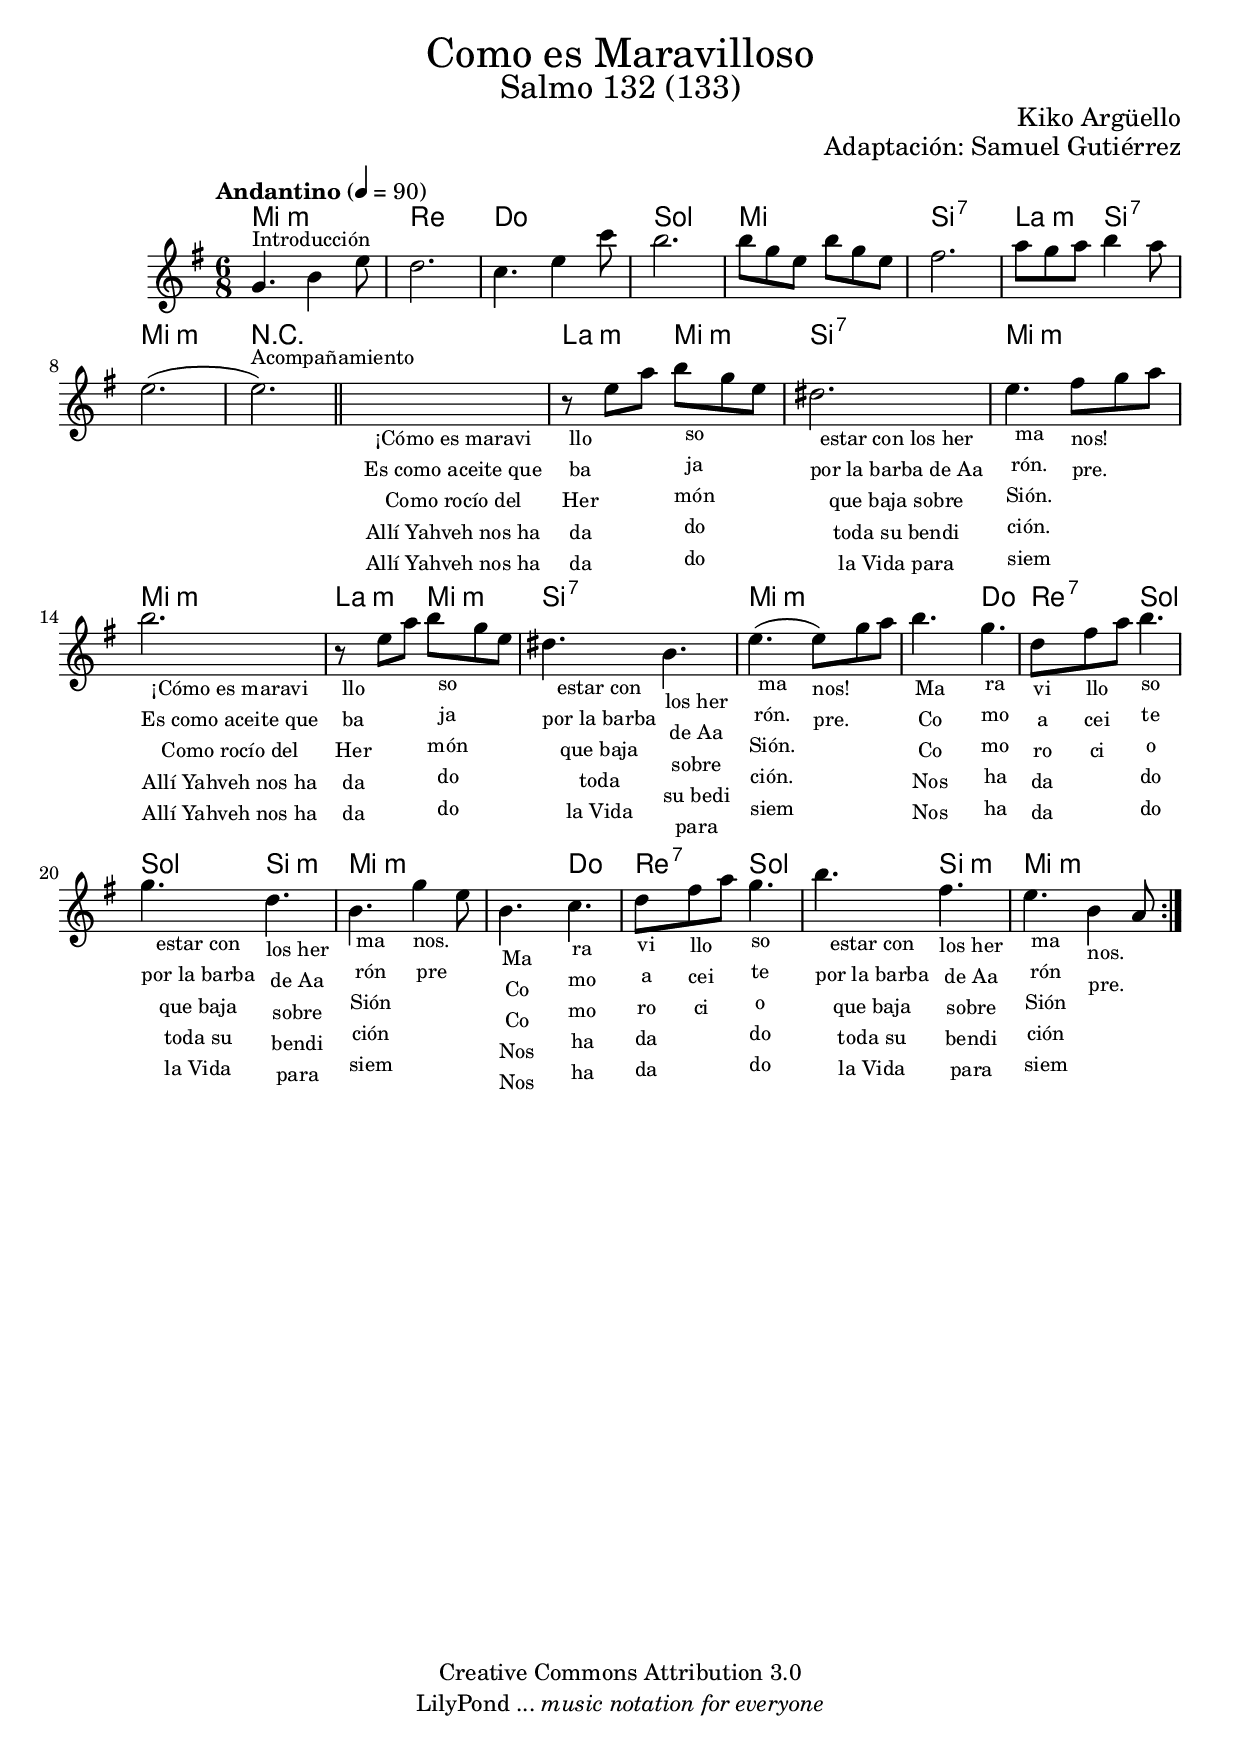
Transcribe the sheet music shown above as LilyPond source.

% Created on Mon Aug 29 16:03:40 CST 2011
% by serach.sam@

\version "2.16.1"
%#(set-global-staff-size 18)

\markup { \fill-line { \center-column { \fontsize #5 "Como es Maravilloso" \fontsize #3 "Salmo 132 (133)" } } }
\markup { \fill-line { \smallCaps "" \center-column { \fontsize #1 "Kiko Argüello" } } }
\markup { \fill-line { " " \center-column { \fontsize #1 "Adaptación: Samuel Gutiérrez" } } }

\header {
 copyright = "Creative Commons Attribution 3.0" 
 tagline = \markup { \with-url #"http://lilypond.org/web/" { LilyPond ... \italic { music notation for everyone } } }
 breakbefore = ##t
}

global = {
  \key e \minor
  \time 6/8
  \tempo "Andantino" 4=90
  s2.*9
  \bar "||"
  s2.*16
  \bar ":|"
}

flute = \relative c'' {
  \set Staff.midiInstrument = "flute"
  \compressFullBarRests
  \dynamicUp
  % Music follows here.
  g4.^\markup { \small Introducción } b4 e8 |
  d2. |
  c4. e4 c'8 |
  b2. |
  b8 g8 e8 b'8 g8 e8 |
  fis2. |
  a8 g8 a8  b4 a8 |
  e2.( |
  e2.^\markup { \small Acompañamiento }) |
  \textLengthOn
  s2._\markup \center-column { 
    \small "¡Cómo es maravi" 
    \small "Es como aceite que"
    \small "Como rocío del"
    \small "Allí Yahveh nos ha"
    \small "Allí Yahveh nos ha"
  } |
  r8_\markup \center-column { 
    \small "llo"
    \small "ba"
    \small "Her"
    \small "da"
    \small "da"
  } 
  e8 a8 b8_\markup \center-column { 
    \small "so"
    \small "ja"
    \small "món"
    \small "do"
    \small "do" 
  } g8 e8 |
  dis2._\markup \center-column { 
    \small "estar con los her"
    \small "por la barba de Aa"
    \small "que baja sobre"
    \small "toda su bendi"
    \small "la Vida para"
  } |
  e4._\markup \center-column { 
    \small "ma"
    \small "rón."
    \small "Sión."
    \small "ción."
    \small "siem" 
  } 
  fis8_\markup \center-column { 
    \small "nos!"
    \small ""
    \small ""
    \small ""
    \small "pre." 
  } g8 a8 |
  b2._\markup \center-column { 
    \small "¡Cómo es maravi"
    \small "Es como aceite que"
    \small "Como rocío del"
    \small "Allí Yahveh nos ha"
    \small "Allí Yahveh nos ha"
  } |
  r8_\markup \center-column { 
    \small "llo"
    \small "ba"
    \small "Her"
    \small "da"
    \small "da"
  } 
  e,8 a8 b8_\markup \center-column { 
    \small "so"
    \small "ja"
    \small "món"
    \small "do"
    \small "do" } g8 e8 |
  dis4._\markup \center-column { 
    \small "estar con"
    \small "por la barba"
    \small "que baja"
    \small "toda"
    \small "la Vida" 
  } 
  b4._\markup \center-column { 
    \small "los her" 
    \small "de Aa"
    \small "sobre"
    \small "su bedi"
    \small "para" 
  } |
  e4._\markup \center-column { 
    \small "ma"
    \small "rón."
    \small "Sión."
    \small "ción."
    \small "siem" 
  }( e8_\markup \center-column { 
    \small "nos!"
    \small ""
    \small ""
    \small ""
    \small "pre." 
  }) g8 a8 |
  b4._\markup \center-column { 
    \small "Ma" 
    \small "Co"
    \small "Co"
    \small "Nos"
    \small "Nos"
  } 
  g4._\markup \center-column { 
    \small "ra" 
    \small "mo"
    \small "mo"
    \small "ha"
    \small "ha"
  } |
  d8_\markup \center-column { 
    \small "vi" 
    \small "a"
    \small "ro"
    \small "da"
    \small "da"
  } 
  fis8_\markup \center-column { 
    \small "llo" 
    \small "cei"
    \small "ci"
    \small ""
    \small ""
  } 
  a8 b4._\markup \center-column { 
    \small "so"
    \small "te"
    \small "o"
    \small "do"
    \small "do"
  } |
  g4._\markup \center-column { 
    \small "estar con" 
    \small "por la barba"
    \small "que baja"
    \small "toda su"
    \small "la Vida"
  } 
  d4._\markup \center-column { 
    \small "los her" 
    \small "de Aa"
    \small "sobre"
    \small "bendi"
    \small "para"
  } |
  b4._\markup \center-column { 
    \small "ma" 
    \small "rón"
    \small "Sión"
    \small "ción"
    \small "siem"
  } 
  g'4_\markup \center-column { 
    \small "nos."
    \small ""
    \small ""
    \small ""
    \small "pre"
  } e8 |
  b4._\markup \center-column { 
    \small "Ma" 
    \small "Co"
    \small "Co"
    \small "Nos"
    \small "Nos"
  } 
  c4._\markup \center-column { 
    \small "ra" 
    \small "mo"
    \small "mo"
    \small "ha"
    \small "ha"
  } |
  d8_\markup \center-column { 
    \small "vi" 
    \small "a"
    \small "ro"
    \small "da"
    \small "da"
  } 
  fis8_\markup \center-column { 
    \small "llo" 
    \small "cei"
    \small "ci"
    \small ""
    \small ""
  }  
  a8 g4._\markup \center-column { 
    \small "so"
    \small "te"
    \small "o"
    \small "do"
    \small "do"
  } |
  b4._\markup \center-column { 
    \small "estar con" 
    \small "por la barba"
    \small "que baja"
    \small "toda su"
    \small "la Vida"
  }  
  fis4._\markup \center-column { 
    \small "los her" 
    \small "de Aa"
    \small "sobre"
    \small "bendi"
    \small "para"
  } |
  e4._\markup \center-column { 
    \small "ma" 
    \small "rón"
    \small "Sión"
    \small "ción"
    \small "siem"
  } 
  b4_\markup \center-column { 
    \small "nos."
    \small ""
    \small ""
    \small ""
    \small "pre."
  } a8 |
  \textLengthOn
}

armonias = \chordmode { 
  \set chordChanges = ##t
  \italianChords
  % Chord follow here.
  e2.:m d2. c2. g2. e2. b2.:7 a4.:m b4.:7 e2.:m 
  R2.*2 a4.:m e4.:m b2.:7 e2.:m
  e2.:m a4.:m e4.:m b2.:7 e2.:m
  e4.:m c4. d4.:7 g4. g4. b4.:m e2.:m
  e4.:m c4. d4.:7 g4. g4. b4.:m e2.:m
}


\score {
  <<
    \new ChordNames { \armonias }
    \new Staff { << \global \flute >> }
  >>
  \layout { }
  \midi {
    \context {
      \Score
      tempoWholesPerMinute = #(ly:make-moment 100 4)
    }
  }
}

\paper {
  #( set-default-paper-size "letter" )
}